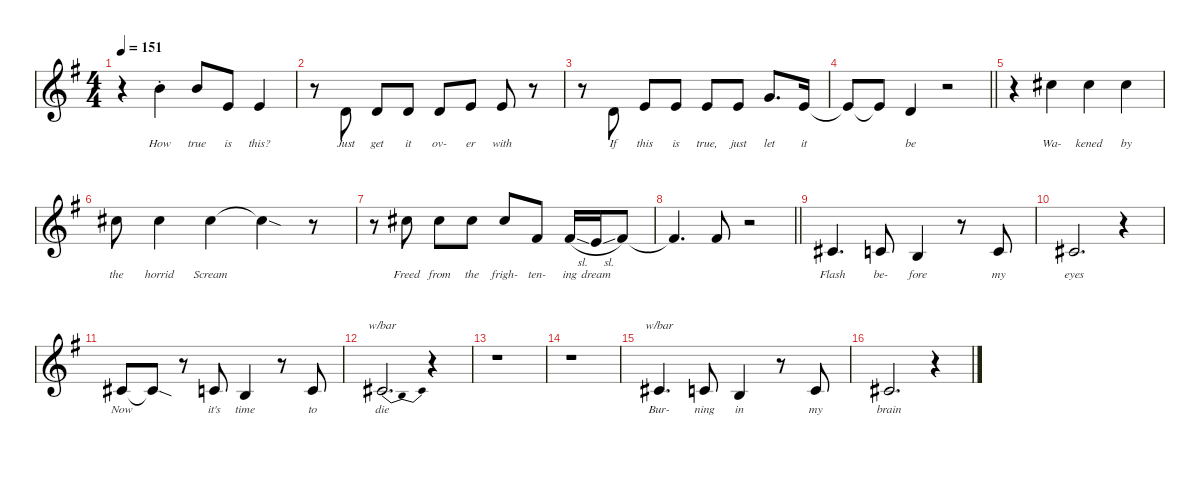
\defaultSystemsLayout 4
\hideDynamics
\bracketExtendMode nobrackets
\singleTrackTrackNamePolicy hidden
\multiTrackTrackNamePolicy hidden
\otherSystemsTrackNameOrientation horizontal
\track ("Vocals" "vln.") {defaultSystemsLayout 8 instrument violin}
\staff {score}
\tuning (E4 B3 G3 D3 A2 E2)
\ts (4 4)
\tempo 151
\clef g2
\ks eminor
r.4{dy ff beam Down} 12.2{st acc forcenatural}.4{lyrics (0 "How") lyrics (1 "") lyrics (2 "") lyrics (3 "") lyrics (4 "") beam Down} 12.2{acc forcenatural}.8{lyrics (0 "true") lyrics (1 "") lyrics (2 "") lyrics (3 "") lyrics (4 "") beam Up} 5.2{acc forcenatural}.8{lyrics (0 "is") lyrics (1 "") lyrics (2 "") lyrics (3 "") lyrics (4 "") beam Up} 5.2{acc forcenatural}.4{lyrics (0 "this?") lyrics (1 "") lyrics (2 "") lyrics (3 "") lyrics (4 "") beam Up} |
r.8{beam Down} 7.3{acc forcenatural}.8{lyrics (0 "Just") lyrics (1 "") lyrics (2 "") lyrics (3 "") lyrics (4 "") beam Up} 7.3{acc forcenatural}.8{lyrics (0 "get") lyrics (1 "") lyrics (2 "") lyrics (3 "") lyrics (4 "") beam Up} 7.3{acc forcenatural}.8{lyrics (0 "it") lyrics (1 "") lyrics (2 "") lyrics (3 "") lyrics (4 "") beam Up} 7.3{acc forcenatural}.8{lyrics (0 "ov-") lyrics (1 "") lyrics (2 "") lyrics (3 "") lyrics (4 "") beam Up} 5.2{acc forcenatural}.8{lyrics (0 "er") lyrics (1 "") lyrics (2 "") lyrics (3 "") lyrics (4 "") beam Up} 5.2{acc forcenatural}.8{lyrics (0 "with") lyrics (1 "") lyrics (2 "") lyrics (3 "") lyrics (4 "") beam Up} r.8{beam Up} |
r.8{beam Down} 3.2{acc forcenatural}.8{lyrics (0 "If") lyrics (1 "") lyrics (2 "") lyrics (3 "") lyrics (4 "") beam Up} 5.2{acc forcenatural}.8{lyrics (0 "this") lyrics (1 "") lyrics (2 "") lyrics (3 "") lyrics (4 "") beam Up} 5.2{acc forcenatural}.8{lyrics (0 "is") lyrics (1 "") lyrics (2 "") lyrics (3 "") lyrics (4 "") beam Up} 5.2{acc forcenatural}.8{lyrics (0 "true,") lyrics (1 "") lyrics (2 "") lyrics (3 "") lyrics (4 "") beam Up} 5.2{acc forcenatural}.8{lyrics (0 "just") lyrics (1 "") lyrics (2 "") lyrics (3 "") lyrics (4 "") beam Up} 8.2{acc forcenatural}.8{d lyrics (0 "let") lyrics (1 "") lyrics (2 "") lyrics (3 "") lyrics (4 "") beam Up} 5.2{acc forcenatural}.16{lyrics (0 "it") lyrics (1 "") lyrics (2 "") lyrics (3 "") lyrics (4 "") beam Up} |
\barLineRight lightlight
5.2{t acc forcenatural}.8{beam Up} 5.2{t acc forcenatural}.8{beam Up} 3.2{acc forcenatural}.4{lyrics (0 "be") lyrics (1 "") lyrics (2 "") lyrics (3 "") lyrics (4 "") beam Up} r.2{beam Up} |
r.4{beam Down} 9.1{acc #}.4{lyrics (0 "Wa-") lyrics (1 "") lyrics (2 "") lyrics (3 "") lyrics (4 "") beam Down} 9.1{acc #}.4{lyrics (0 "kened") lyrics (1 "") lyrics (2 "") lyrics (3 "") lyrics (4 "") beam Down} 9.1{acc #}.4{lyrics (0 "by") lyrics (1 "") lyrics (2 "") lyrics (3 "") lyrics (4 "") beam Down} |
9.1{acc #}.8{lyrics (0 "the") lyrics (1 "") lyrics (2 "") lyrics (3 "") lyrics (4 "") beam Down} 9.1{acc #}.4{lyrics (0 "horrid") lyrics (1 "") lyrics (2 "") lyrics (3 "") lyrics (4 "") beam Down} 9.1{acc #}.4{lyrics (0 "Scream") lyrics (1 "") lyrics (2 "") lyrics (3 "") lyrics (4 "") beam Down} 9.1{sod t acc #}.4{beam Down} r.8{beam Down} |
r.8{beam Down} 9.1{acc #}.8{lyrics (0 "Freed") lyrics (1 "") lyrics (2 "") lyrics (3 "") lyrics (4 "") beam Down} 9.1{acc #}.8{lyrics (0 "from") lyrics (1 "") lyrics (2 "") lyrics (3 "") lyrics (4 "") beam Down} 9.1{acc #}.8{lyrics (0 "the") lyrics (1 "") lyrics (2 "") lyrics (3 "") lyrics (4 "") beam Down} 9.1{acc #}.8{lyrics (0 "frigh-") lyrics (1 "") lyrics (2 "") lyrics (3 "") lyrics (4 "") beam Up} 7.2{acc #}.8{lyrics (0 "ten-") lyrics (1 "") lyrics (2 "") lyrics (3 "") lyrics (4 "") beam Up} 7.2{sl acc #}.16{lyrics (0 "ing") lyrics (1 "") lyrics (2 "") lyrics (3 "") lyrics (4 "") beam Up} 5.2{sl acc forcenatural}.16{lyrics (0 "dream") lyrics (1 "") lyrics (2 "") lyrics (3 "") lyrics (4 "") beam Up} 7.2{acc #}.8{beam Up} |
\barLineRight lightlight
7.2{t acc #}.4{d beam Up} 7.2{acc #}.8{beam Up} r.2{beam Up} |
6.3{acc #}.4{d lyrics (0 "Flash") lyrics (1 "") lyrics (2 "") lyrics (3 "") lyrics (4 "") beam Up} 5.3{acc forcenatural}.8{lyrics (0 "be-") lyrics (1 "") lyrics (2 "") lyrics (3 "") lyrics (4 "") beam Up} 4.3{acc forcenatural}.4{lyrics (0 "fore") lyrics (1 "") lyrics (2 "") lyrics (3 "") lyrics (4 "") beam Up} r.8{beam Up} 5.3{acc forcenatural}.8{lyrics (0 "my") lyrics (1 "") lyrics (2 "") lyrics (3 "") lyrics (4 "") beam Up} |
6.3{acc #}.2{d lyrics (0 "eyes") lyrics (1 "") lyrics (2 "") lyrics (3 "") lyrics (4 "") beam Up} r.4{beam Up} |
6.3{acc #}.8{lyrics (0 "Now") lyrics (1 "") lyrics (2 "") lyrics (3 "") lyrics (4 "") beam Up} 6.3{sod t acc #}.8{beam Up} r.8{beam Up} 5.3{acc forcenatural}.8{lyrics (0 "it's") lyrics (1 "") lyrics (2 "") lyrics (3 "") lyrics (4 "") beam Up} 4.3{acc forcenatural}.4{lyrics (0 "time") lyrics (1 "") lyrics (2 "") lyrics (3 "") lyrics (4 "") beam Up} r.8{beam Up} 5.3{acc forcenatural}.8{lyrics (0 "to") lyrics (1 "") lyrics (2 "") lyrics (3 "") lyrics (4 "") beam Up} |
6.3{acc #}.2{d tbe (dip default 0 0 30 -4 60 0) lyrics (0 "die") lyrics (1 "") lyrics (2 "") lyrics (3 "") lyrics (4 "") beam Up} r.4{beam Up} |
r.1{beam Down} |
r.1{beam Down} |
6.3{acc #}.4{d tbe (custom default 0 0 30 0 30 0 60 -2) lyrics (0 "Bur-") lyrics (1 "") lyrics (2 "") lyrics (3 "") lyrics (4 "") beam Up} 5.3{acc forcenatural}.8{lyrics (0 "ning") lyrics (1 "") lyrics (2 "") lyrics (3 "") lyrics (4 "") beam Up} 4.3{acc forcenatural}.4{lyrics (0 "in") lyrics (1 "") lyrics (2 "") lyrics (3 "") lyrics (4 "") beam Up} r.8{beam Up} 5.3{acc forcenatural}.8{lyrics (0 "my") lyrics (1 "") lyrics (2 "") lyrics (3 "") lyrics (4 "") beam Up} |
6.3{acc #}.2{d lyrics (0 "brain") lyrics (1 "") lyrics (2 "") lyrics (3 "") lyrics (4 "") beam Up} r.4{beam Up}
